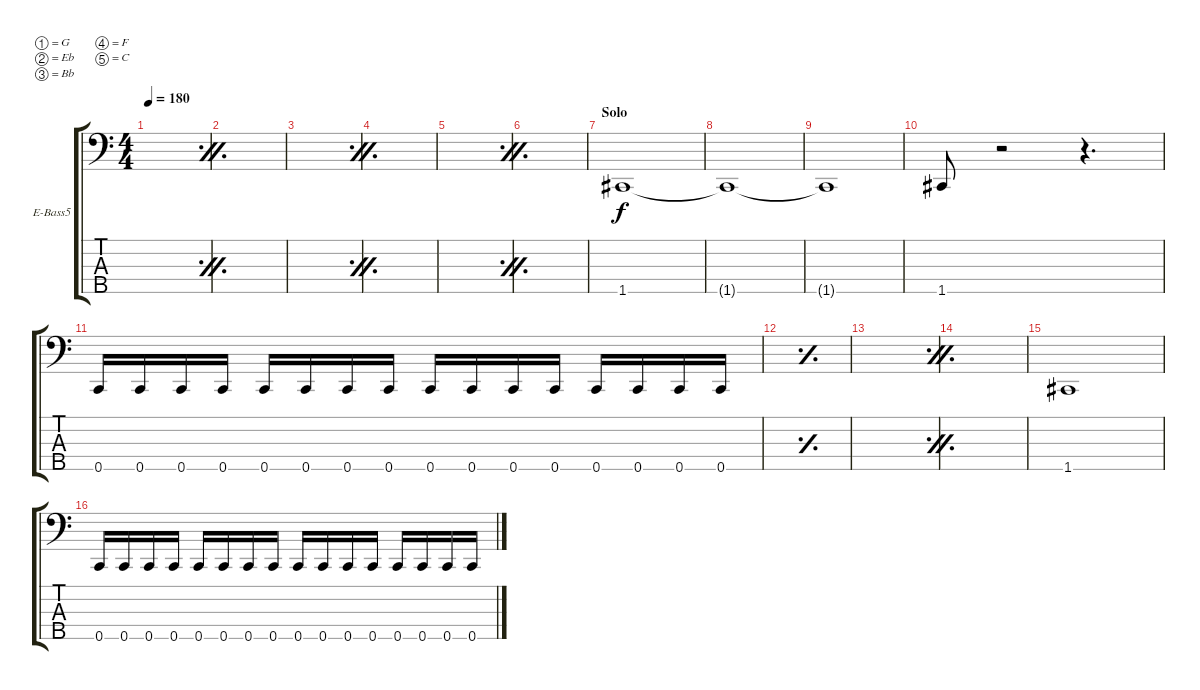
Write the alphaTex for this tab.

\defaultSystemsLayout 4
\bracketExtendMode groupsimilarinstruments
\firstSystemTrackNameOrientation horizontal
\otherSystemsTrackNameOrientation horizontal
\track ("Electric Bass" "E-Bass5") {instrument electricbassfinger}
\staff {score tabs}
\tuning (G2 Eb2 Bb1 F1 C1)
\ts (4 4)
\tempo 180
\clef f4
\simile firstofdouble
\ks c
|
\simile secondofdouble
|
\simile firstofdouble
|
\simile secondofdouble
|
\simile firstofdouble
|
\simile secondofdouble
|
\section ("" "Solo")
1.5.1 |
1.5{t}.1 |
1.5{t}.1 |
1.5.8 r.2 r.4{d} |
0.5.16 0.5.16 0.5.16 0.5.16 0.5.16 0.5.16 0.5.16 0.5.16 0.5.16 0.5.16 0.5.16 0.5.16 0.5.16 0.5.16 0.5.16 0.5.16 |
\simile simple
|
\simile firstofdouble
|
\simile secondofdouble
|
\simile none
1.5.1 |
0.5.16 0.5.16 0.5.16 0.5.16 0.5.16 0.5.16 0.5.16 0.5.16 0.5.16 0.5.16 0.5.16 0.5.16 0.5.16 0.5.16 0.5.16 0.5.16
